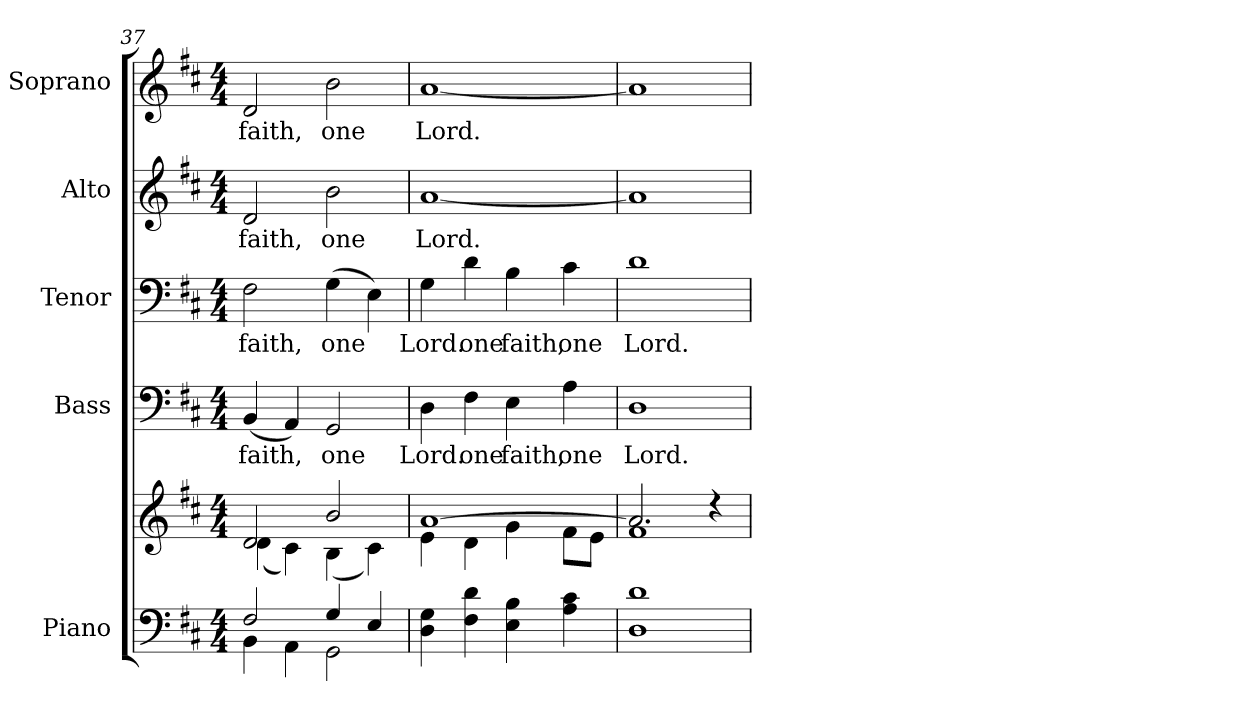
**kern	**kern	**kern	**text	**kern	**text	**kern	**text	**kern	**text
*part5	*part5	*part4	*part4	*part3	*part3	*part2	*part2	*part1	*part1
*staff6	*staff5	*staff4	*staff4	*staff3	*staff3	*staff2	*staff2	*staff1	*staff1
*I"Piano	*	*I"Bass	*	*I"Tenor	*	*I"Alto	*	*I"Soprano	*
*I'Pno.	*	*I'B.	*	*I'T.	*	*I'A.	*	*I'S.	*
*clefF4	*clefG2	*clefF4	*	*clefF4	*	*clefG2	*	*clefG2	*
*k[f#c#]	*k[f#c#]	*k[f#c#]	*	*k[f#c#]	*	*k[f#c#]	*	*k[f#c#]	*
*D:	*D:	*D:	*	*D:	*	*D:	*	*D:	*
*M4/4	*M4/4	*M4/4	*	*M4/4	*	*M4/4	*	*M4/4	*
=37	=37	=37	=37	=37	=37	=37	=37	=37	=37
*^	*^	*	*	*	*	*	*	*	*
!	!	!	!	!	!LO:LY:b:color=#000000	!	!	!	!	!	!
!	!	!	!	!	!	!	!LO:LY:b:color=#000000	!	!	!	!
!	!	!	!	!	!	!	!	!	!LO:LY:b:color=#000000	!	!
!	!	!	!	!	!	!	!	!	!	!	!LO:LY:b:color=#000000
2F#i/	4BBi\	2di/	(4di\	(4BBi/	faith,	2F#i\	faith,	2di/	faith,	2di/	faith,
.	4AAi\	.	4c#i\)	4AAi/)	.	.	.	.	.	.	.
!	!	!	!	!	!LO:LY:b:color=#000000	!	!	!	!	!	!
!	!	!	!	!	!	!	!LO:LY:b:color=#000000	!	!	!	!
!	!	!	!	!	!	!	!	!	!LO:LY:b:color=#000000	!	!
!	!	!	!	!	!	!	!	!	!	!	!LO:LY:b:color=#000000
4Gi/	2GGi\	2bi/	(4Bi\	2GGi/	one	(4Gi\	one	2bi\	one	2bi\	one
4Ei/	.	.	4c#i\)	.	.	4Ei\)	.	.	.	.	.
*v	*v	*	*	*	*	*	*	*	*	*	*
!!LO:PB:g=z
=38	=38	=38	=38	=38	=38	=38	=38	=38	=38	=38
!	!	!	!	!LO:LY:b:color=#000000	!	!	!	!	!	!
!	!	!	!	!	!	!LO:LY:b:color=#000000	!	!	!	!
!	!	!	!	!	!	!	!	!LO:LY:b:color=#000000	!	!
!	!	!	!	!	!	!	!	!	!	!LO:LY:b:color=#000000
4Di\ 4Gi	[>1ai	4ei\	4Di\	Lord.	4Gi\	Lord.	[<1ai	Lord.	[<1ai	Lord.
!	!	!	!	!LO:LY:b:color=#000000	!	!	!	!	!	!
!	!	!	!	!	!	!LO:LY:b:color=#000000	!	!	!	!
4F#i\ 4di	.	4di\	4F#i\	one	4di\	one	.	.	.	.
!	!	!	!	!LO:LY:b:color=#000000	!	!	!	!	!	!
!	!	!	!	!	!	!LO:LY:b:color=#000000	!	!	!	!
4Ei\ 4Bi	.	4gi\	4Ei\	faith,	4Bi\	faith,	.	.	.	.
!	!	!	!	!LO:LY:b:color=#000000	!	!	!	!	!	!
!	!	!	!	!	!	!LO:LY:b:color=#000000	!	!	!	!
4Ai\ 4c#i	.	8f#i\L	4Ai\	one	4c#i\	one	.	.	.	.
.	.	8ei\J	.	.	.	.	.	.	.	.
=39	=39	=39	=39	=39	=39	=39	=39	=39	=39	=39
!	!	!	!	!LO:LY:b:color=#000000	!	!	!	!	!	!
!	!	!	!	!	!	!LO:LY:b:color=#000000	!	!	!	!
1Di 1di	2.ai/]	1f#i	1Di	Lord.	1di	Lord.	1ai]	.	1ai]	.
.	4r	.	.	.	.	.	.	.	.	.
*	*v	*v	*	*	*	*	*	*	*	*
=	=	=	=	=	=	=	=	=	=
*-	*-	*-	*-	*-	*-	*-	*-	*-	*-
